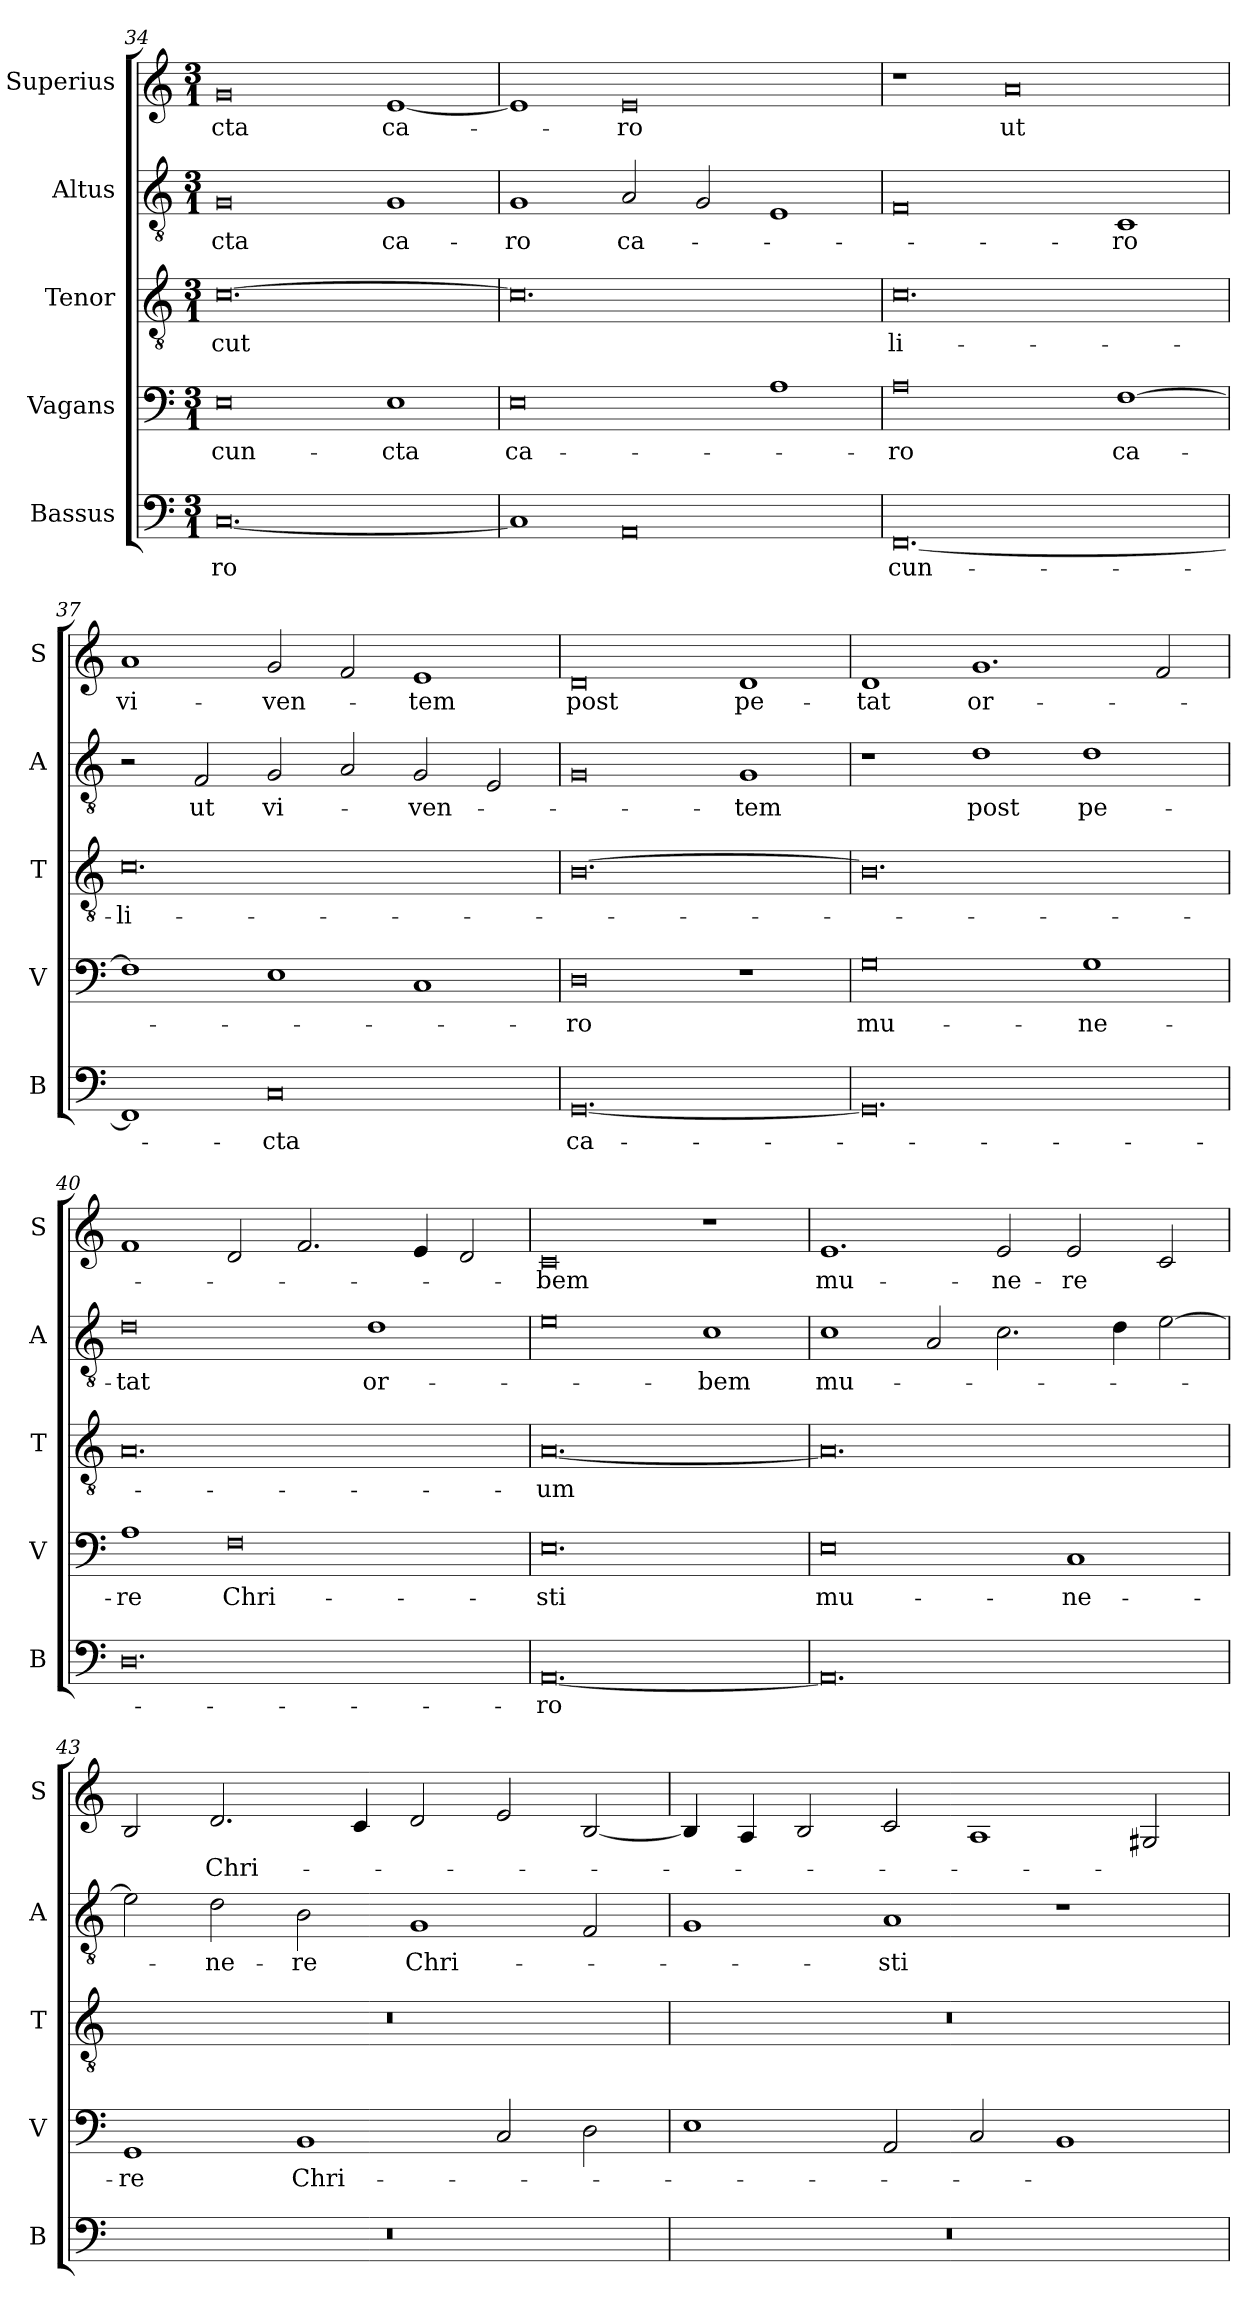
**kern	**text	**kern	**text	**kern	**text	**kern	**text	**kern	**text
*part5	*part5	*part4	*part4	*part3	*part3	*part2	*part2	*part1	*part1
*staff5	*staff5	*staff4	*staff4	*staff3	*staff3	*staff2	*staff2	*staff1	*staff1
*I"Bassus	*	*I"Vagans	*	*I"Tenor	*	*I"Altus	*	*I"Superius	*
*I'B	*	*I'V	*	*I'T	*	*I'A	*	*I'S	*
*clefF4	*	*clefF4	*	*clefGv2	*	*clefGv2	*	*clefG2	*
*k[]	*	*k[]	*	*k[]	*	*k[]	*	*k[]	*
*M3/1	*	*M3/1	*	*M3/1	*	*M3/1	*	*M3/1	*
=34	=34	=34	=34	=34	=34	=34	=34	=34	=34
[0.C	-ro	0E	cun-	[0.c	-cut	0G	-cta	0g	-cta
.	.	1E	-cta	.	.	1G	ca-	[1e	ca-
=35	=35	=35	=35	=35	=35	=35	=35	=35	=35
1C]	.	0E	ca-	0.c]	.	1G	-ro	1e]	.
0AA	.	.	.	.	.	2A/	ca-	0e	-ro
.	.	.	.	.	.	2G/	.	.	.
.	.	1A	.	.	.	1E	.	.	.
=36	=36	=36	=36	=36	=36	=36	=36	=36	=36
[0.FF	cun-	0A	-ro	0.c	li-	0F	.	1r	.
.	.	.	.	.	.	.	.	0a	ut
.	.	[1F	ca-	.	.	1C	-ro	.	.
=37	=37	=37	=37	=37	=37	=37	=37	=37	=37
1FF]	.	1F]	.	0.c	-li-	2r	.	1a	vi-
.	.	.	.	.	.	2F/	ut	.	.
0C	-cta	1E	.	.	.	2G/	vi-	2g/	-ven-
.	.	.	.	.	.	2A/	.	2f/	.
.	.	1C	.	.	.	2G/	-ven-	1e	-tem
.	.	.	.	.	.	2E/	.	.	.
=38	=38	=38	=38	=38	=38	=38	=38	=38	=38
[0.GG	ca-	0D	-ro	[0.B	.	0G	.	0d	post
.	.	1r	.	.	.	1G	-tem	1d	pe-
=39	=39	=39	=39	=39	=39	=39	=39	=39	=39
0.GG]	.	0G	mu-	0.B]	.	1r	.	1d	-tat
.	.	.	.	.	.	1d	post	1.g	or-
.	.	1G	-ne-	.	.	1d	pe-	.	.
.	.	.	.	.	.	.	.	2f/	.
=40	=40	=40	=40	=40	=40	=40	=40	=40	=40
0.D	.	1A	-re	0.A	.	0d	-tat	1f	.
.	.	0F	Chri-	.	.	.	.	2d/	.
.	.	.	.	.	.	.	.	2.f/	.
.	.	.	.	.	.	1d	or-	.	.
.	.	.	.	.	.	.	.	4e/	.
.	.	.	.	.	.	.	.	2d/	.
=41	=41	=41	=41	=41	=41	=41	=41	=41	=41
[0.AA	-ro	0.E	-sti	[0.A	-um	0e	.	0c	-bem
.	.	.	.	.	.	1c	-bem	1r	.
=42	=42	=42	=42	=42	=42	=42	=42	=42	=42
0.AA]	.	0E	mu-	0.A]	.	1c	mu-	1.e	mu-
.	.	.	.	.	.	2A/	.	.	.
.	.	.	.	.	.	2.c\	.	2e/	-ne-
.	.	1C	-ne-	.	.	.	.	2e/	-re
.	.	.	.	.	.	4d\	.	.	.
.	.	.	.	.	.	[2e\	.	2c/	.
=43	=43	=43	=43	=43	=43	=43	=43	=43	=43
0.r	.	1GG	-re	0.r	.	2e\]	.	2B/	.
.	.	.	.	.	.	2d\	-ne-	2.d/	Chri-
.	.	1BB	Chri-	.	.	2B\	-re	.	.
.	.	.	.	.	.	.	.	4c/	.
.	.	.	.	.	.	1G	Chri-	2d/	.
.	.	2C/	.	.	.	.	.	2e/	.
.	.	2D\	.	.	.	2F/	.	[2B/	.
=44	=44	=44	=44	=44	=44	=44	=44	=44	=44
0.r	.	1E	.	0.r	.	1G	.	4B/]	.
.	.	.	.	.	.	.	.	4A/	.
.	.	.	.	.	.	.	.	2B/	.
.	.	2AA/	.	.	.	1A	-sti	2c/	.
.	.	2C/	.	.	.	.	.	1A	.
.	.	1BB	.	.	.	1r	.	.	.
.	.	.	.	.	.	.	.	2G#X/	.
=	=	=	=	=	=	=	=	=	=
*-	*-	*-	*-	*-	*-	*-	*-	*-	*-
